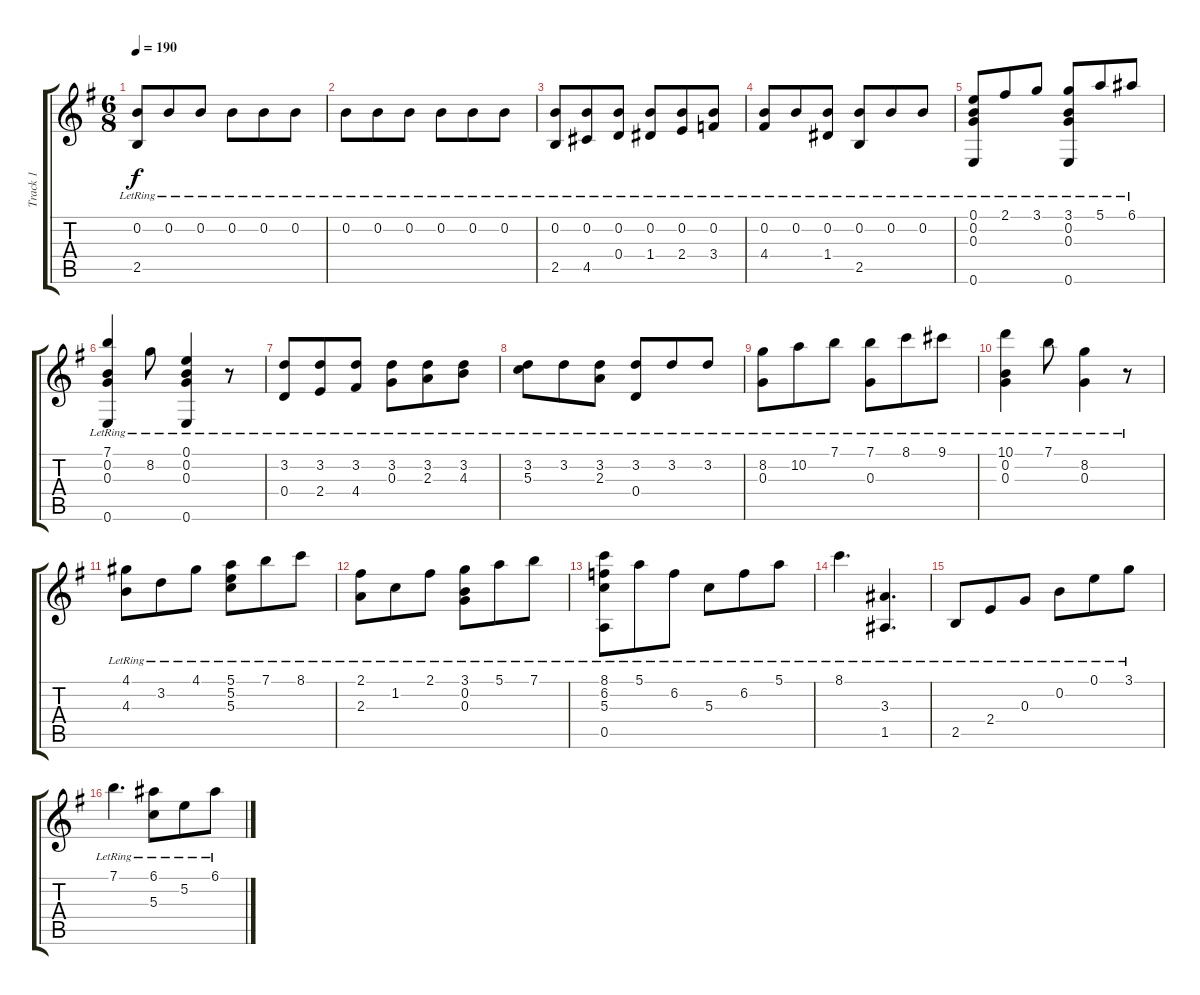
\track ("Track 1" "Track 1") {instrument acousticguitarsteel}
\staff {score tabs}
\tuning (E4 B3 G3 D3 A2 E2) {hide}
\ts (6 8)
\tempo 190
\clef g2
\ks g
(0.2{lr} 2.5{lr}).8{dy f} 0.2{lr}.8 0.2{lr}.8 0.2{lr}.8 0.2{lr}.8 0.2{lr}.8 |
0.2{lr}.8 0.2{lr}.8 0.2{lr}.8 0.2{lr}.8 0.2{lr}.8 0.2{lr}.8 |
(0.2{lr} 2.5{lr}).8 (0.2{lr} 4.5{lr}).8 (0.2{lr} 0.4{lr}).8 (0.2{lr} 1.4{lr}).8 (0.2{lr} 2.4{lr}).8 (0.2{lr} 3.4{lr}).8 |
(0.2{lr} 4.4{lr}).8 0.2{lr}.8 (0.2{lr} 1.4{lr}).8 (0.2{lr} 2.5{lr}).8 0.2{lr}.8 0.2{lr}.8 |
(0.1{lr} 0.2{lr} 0.3{lr} 0.6{lr}).8 2.1{lr}.8 3.1{lr}.8 (3.1{lr} 0.2{lr} 0.3{lr} 0.6{lr}).8 5.1{lr}.8 6.1{lr}.8 |
(7.1{lr} 0.2{lr} 0.3{lr} 0.6{lr}).4 8.2{lr}.8 (0.1{lr} 0.2{lr} 0.3{lr} 0.6{lr}).4 r.8 |
(3.2{lr} 0.4{lr}).8 (3.2{lr} 2.4{lr}).8 (3.2{lr} 4.4{lr}).8 (3.2{lr} 0.3{lr}).8 (3.2{lr} 2.3{lr}).8 (3.2{lr} 4.3{lr}).8 |
(3.2{lr} 5.3{lr}).8 3.2{lr}.8 (3.2{lr} 2.3{lr}).8 (3.2{lr} 0.4{lr}).8 3.2{lr}.8 3.2{lr}.8 |
(8.2{lr} 0.3{lr}).8 10.2{lr}.8 7.1{lr}.8 (7.1{lr} 0.3{lr}).8 8.1{lr}.8 9.1{lr}.8 |
(10.1{lr} 0.2{lr} 0.3{lr}).4 7.1{lr}.8 (8.2{lr} 0.3{lr}).4 r.8 |
(4.1{lr} 4.3{lr}).8 3.2{lr}.8 4.1{lr}.8 (5.1{lr} 5.2{lr} 5.3{lr}).8 7.1{lr}.8 8.1{lr}.8 |
(2.1{lr} 2.3{lr}).8 1.2{lr}.8 2.1{lr}.8 (3.1{lr} 0.2{lr} 0.3{lr}).8 5.1{lr}.8 7.1{lr}.8 |
(8.1{lr} 6.2{lr} 5.3{lr} 0.5{lr}).8 5.1{lr}.8 6.2{lr}.8 5.3{lr}.8 6.2{lr}.8 5.1{lr}.8 |
8.1{lr}.4{d} (3.3{lr} 1.5{lr}).4{d} |
2.5{lr}.8 2.4{lr}.8 0.3{lr}.8 0.2{lr}.8 0.1{lr}.8 3.1{lr}.8 |
7.1{lr}.4{d} (6.1{lr} 5.3{lr}).8 5.2{lr}.8 6.1{lr}.8
